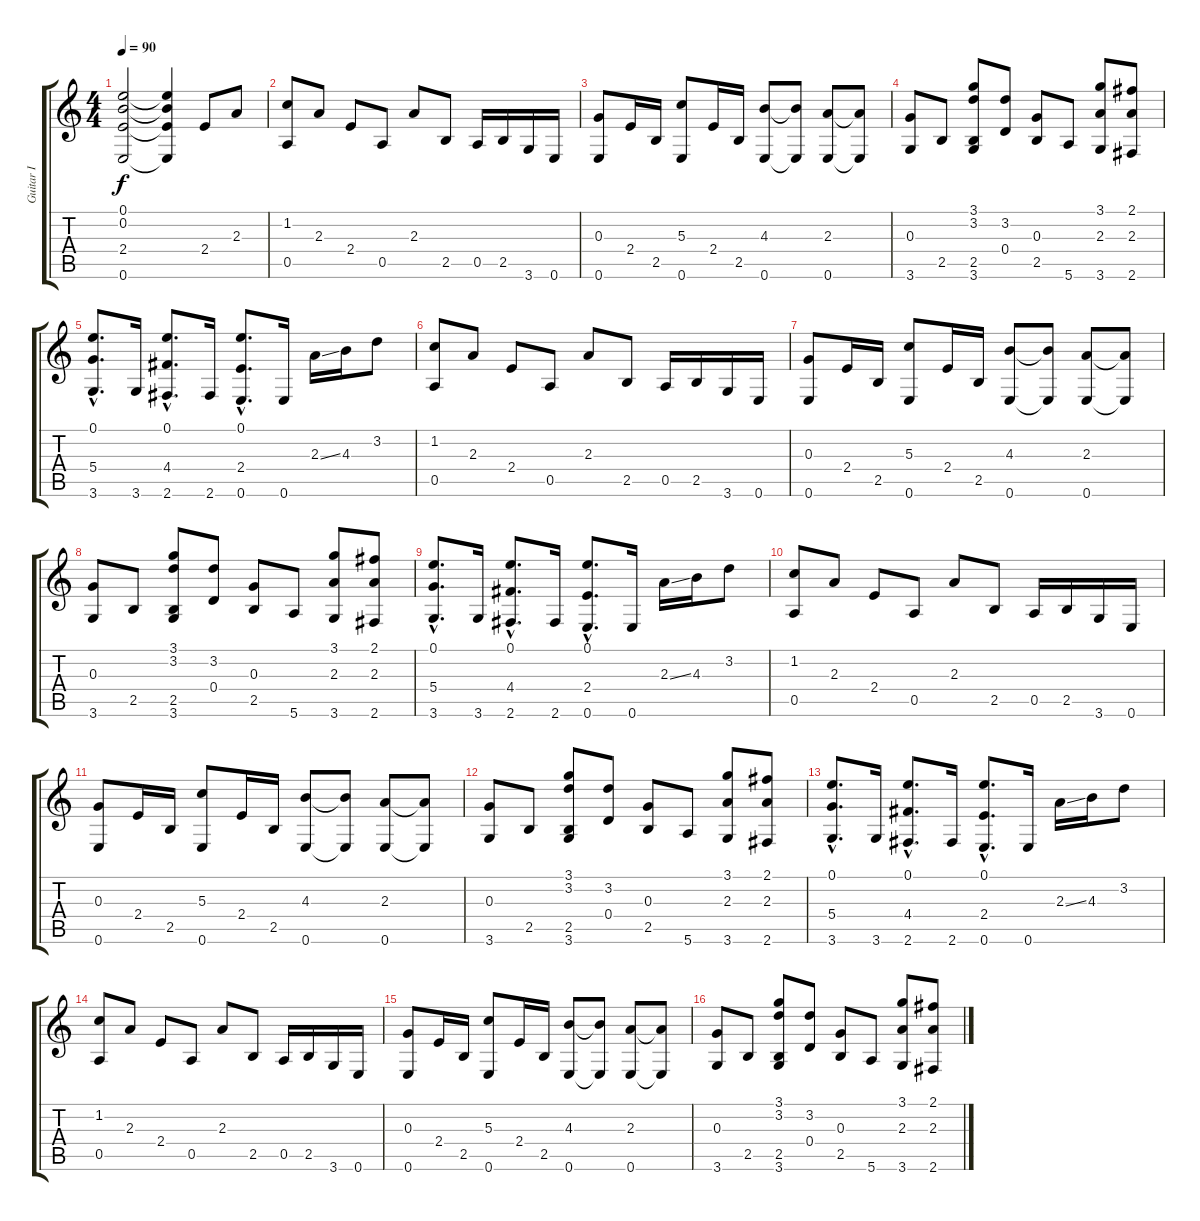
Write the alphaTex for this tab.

\track ("Guitar I" "Guitar I") {instrument acousticguitarsteel}
\staff {score tabs}
\tuning (E4 B3 G3 D3 A2 E2) {hide}
\ts (4 4)
\tempo 90
\clef g2
\ks c
(0.1 0.2 2.4 0.6).2{dy f} (0.1{t} 0.2{t} 2.4{t} 0.6{t}).4 2.4.8{volume 14} 2.3.8 |
(1.2 0.5).8 2.3.8 2.4.8 0.5.8 2.3.8 2.5.8 0.5.16 2.5.16 3.6.16 0.6.16 |
(0.3 0.6).8 2.4.16 2.5.16 (5.3 0.6).8 2.4.16 2.5.16 (4.3 0.6).8 (4.3{t} 0.6{t}).8 (2.3 0.6).8 (2.3{t} 0.6{t}).8 |
(0.3 3.6).8 2.5.8 (3.1 3.2 2.5 3.6).8 (3.2 0.4).8 (0.3 2.5).8 5.6.8 (3.1 2.3 3.6).8 (2.1 2.3 2.6).8 |
(0.1{hac} 5.4{hac} 3.6{hac}).8{d} 3.6.16 (0.1{hac} 4.4{hac} 2.6{hac}).8{d} 2.6.16 (0.1{hac} 2.4{hac} 0.6{hac}).8{d} 0.6.16 2.3{ss}.16 4.3.16 3.2.8 |
(1.2 0.5).8 2.3.8 2.4.8 0.5.8 2.3.8 2.5.8 0.5.16 2.5.16 3.6.16 0.6.16 |
(0.3 0.6).8 2.4.16 2.5.16 (5.3 0.6).8 2.4.16 2.5.16 (4.3 0.6).8 (4.3{t} 0.6{t}).8 (2.3 0.6).8 (2.3{t} 0.6{t}).8 |
(0.3 3.6).8 2.5.8 (3.1 3.2 2.5 3.6).8 (3.2 0.4).8 (0.3 2.5).8 5.6.8 (3.1 2.3 3.6).8 (2.1 2.3 2.6).8 |
(0.1{hac} 5.4{hac} 3.6{hac}).8{d} 3.6.16 (0.1{hac} 4.4{hac} 2.6{hac}).8{d} 2.6.16 (0.1{hac} 2.4{hac} 0.6{hac}).8{d} 0.6.16 2.3{ss}.16 4.3.16 3.2.8 |
(1.2 0.5).8 2.3.8 2.4.8 0.5.8 2.3.8 2.5.8 0.5.16 2.5.16 3.6.16 0.6.16 |
(0.3 0.6).8 2.4.16 2.5.16 (5.3 0.6).8 2.4.16 2.5.16 (4.3 0.6).8 (4.3{t} 0.6{t}).8 (2.3 0.6).8 (2.3{t} 0.6{t}).8 |
(0.3 3.6).8 2.5.8 (3.1 3.2 2.5 3.6).8 (3.2 0.4).8 (0.3 2.5).8 5.6.8 (3.1 2.3 3.6).8 (2.1 2.3 2.6).8 |
(0.1{hac} 5.4{hac} 3.6{hac}).8{d} 3.6.16 (0.1{hac} 4.4{hac} 2.6{hac}).8{d} 2.6.16 (0.1{hac} 2.4{hac} 0.6{hac}).8{d} 0.6.16 2.3{ss}.16 4.3.16 3.2.8 |
(1.2 0.5).8 2.3.8 2.4.8 0.5.8 2.3.8 2.5.8 0.5.16 2.5.16 3.6.16 0.6.16 |
(0.3 0.6).8 2.4.16 2.5.16 (5.3 0.6).8 2.4.16 2.5.16 (4.3 0.6).8 (4.3{t} 0.6{t}).8 (2.3 0.6).8 (2.3{t} 0.6{t}).8 |
(0.3 3.6).8 2.5.8 (3.1 3.2 2.5 3.6).8 (3.2 0.4).8 (0.3 2.5).8 5.6.8 (3.1 2.3 3.6).8 (2.1 2.3 2.6).8
